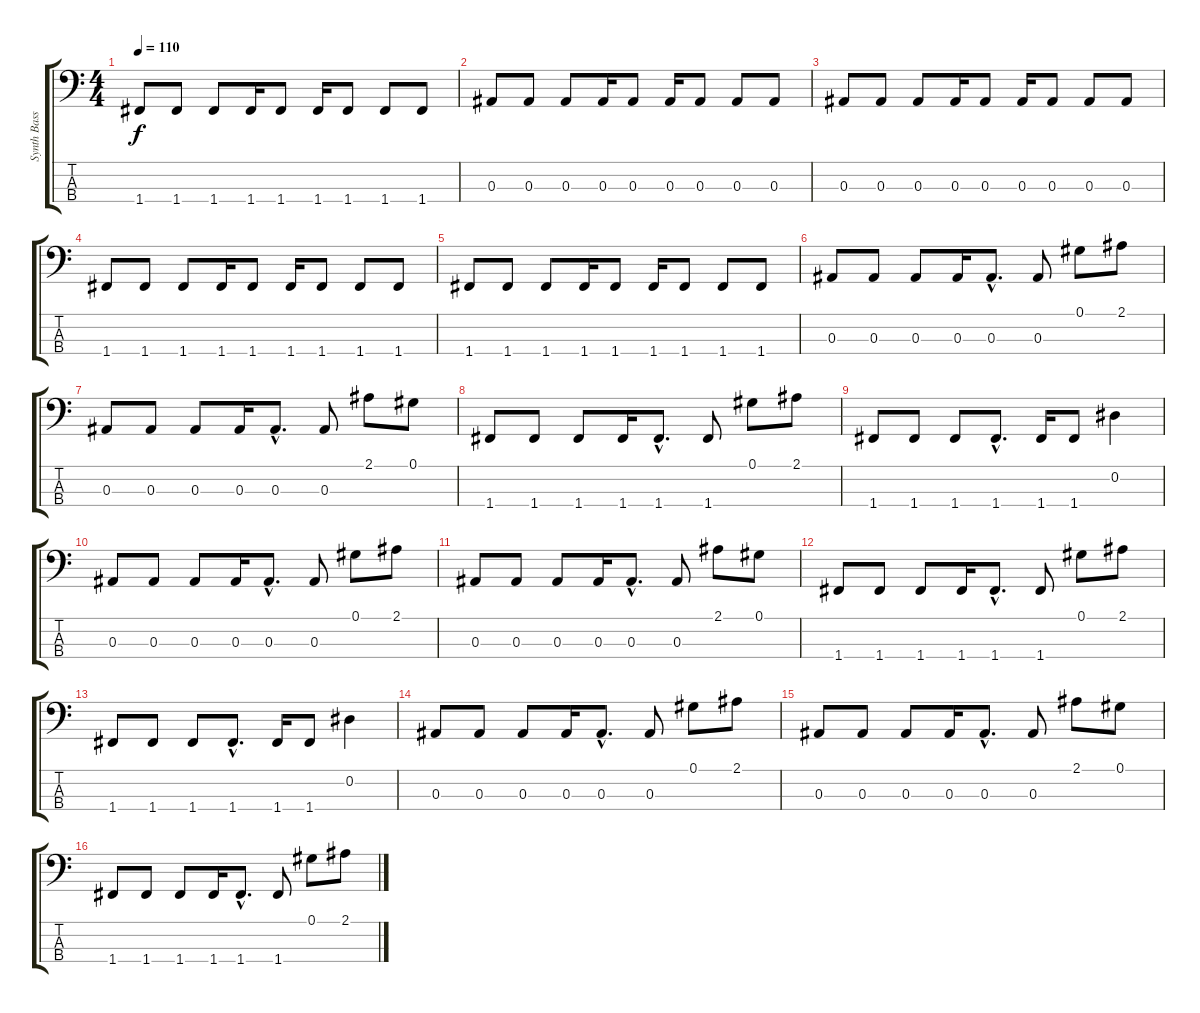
\track ("Synth Bass" "Synth Bass") {instrument synthbass2}
\staff {score tabs}
\tuning (Ab2 Eb2 Bb1 F1) {hide}
\ts (4 4)
\tempo 110
\clef f4
\ks c
1.4.8{dy f} 1.4.8 1.4.8 1.4.16 1.4.8 1.4.16 1.4.8 1.4.8 1.4.8 |
0.3.8 0.3.8 0.3.8 0.3.16 0.3.8 0.3.16 0.3.8 0.3.8 0.3.8 |
0.3.8 0.3.8 0.3.8 0.3.16 0.3.8 0.3.16 0.3.8 0.3.8 0.3.8 |
1.4.8 1.4.8 1.4.8 1.4.16 1.4.8 1.4.16 1.4.8 1.4.8 1.4.8 |
1.4.8 1.4.8 1.4.8 1.4.16 1.4.8 1.4.16 1.4.8 1.4.8 1.4.8 |
0.3.8 0.3.8 0.3.8 0.3.16 0.3{hac}.8{d} 0.3.8 0.1.8 2.1.8 |
0.3.8 0.3.8 0.3.8 0.3.16 0.3{hac}.8{d} 0.3.8 2.1.8 0.1.8 |
1.4.8 1.4.8 1.4.8 1.4.16 1.4{hac}.8{d} 1.4.8 0.1.8 2.1.8 |
1.4.8 1.4.8 1.4.8 1.4{hac}.8{d} 1.4.16 1.4.8 0.2.4 |
0.3.8 0.3.8 0.3.8 0.3.16 0.3{hac}.8{d} 0.3.8 0.1.8 2.1.8 |
0.3.8 0.3.8 0.3.8 0.3.16 0.3{hac}.8{d} 0.3.8 2.1.8 0.1.8 |
1.4.8 1.4.8 1.4.8 1.4.16 1.4{hac}.8{d} 1.4.8 0.1.8 2.1.8 |
1.4.8 1.4.8 1.4.8 1.4{hac}.8{d} 1.4.16 1.4.8 0.2.4 |
0.3.8 0.3.8 0.3.8 0.3.16 0.3{hac}.8{d} 0.3.8 0.1.8 2.1.8 |
0.3.8 0.3.8 0.3.8 0.3.16 0.3{hac}.8{d} 0.3.8 2.1.8 0.1.8 |
1.4.8 1.4.8 1.4.8 1.4.16 1.4{hac}.8{d} 1.4.8 0.1.8 2.1.8
